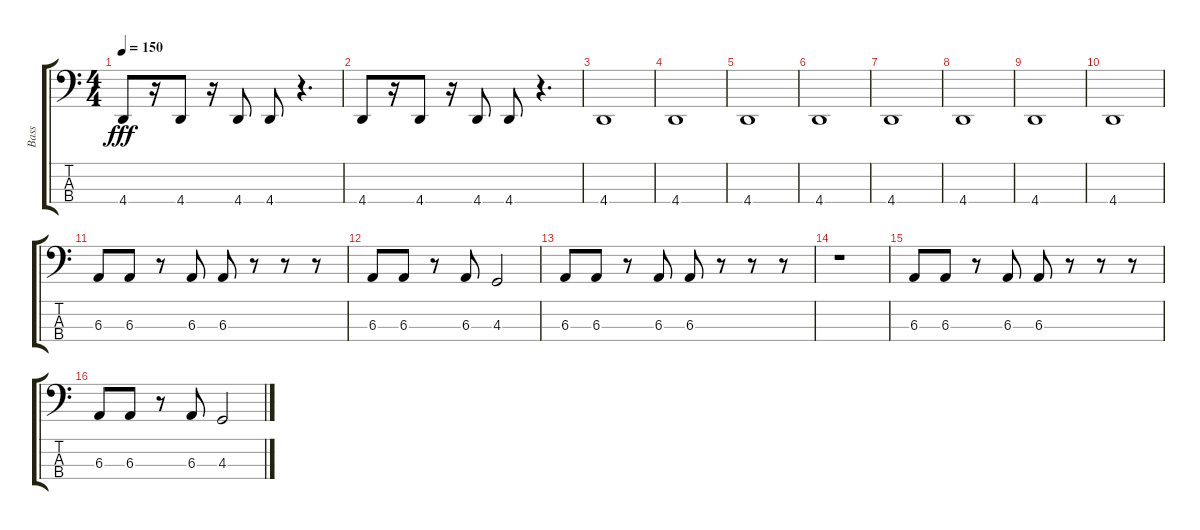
\track ("Bass" "Bass") {instrument electricbassfinger}
\staff {score tabs}
\tuning (Db2 Ab1 Eb1 Bb0) {hide}
\ts (4 4)
\tempo 150
\clef f4
\ks c
4.4.8{dy fff} r.16 4.4.8 r.16 4.4.8 4.4.8 r.4{d} |
4.4.8 r.16 4.4.8 r.16 4.4.8 4.4.8 r.4{d} |
4.4.1 |
4.4.1 |
4.4.1 |
4.4.1 |
4.4.1 |
4.4.1 |
4.4.1 |
4.4.1 |
6.3.8 6.3.8 r.8 6.3.8 6.3.8 r.8 r.8 r.8 |
6.3.8 6.3.8 r.8 6.3.8 4.3.2 |
6.3.8 6.3.8 r.8 6.3.8 6.3.8 r.8 r.8 r.8 |
r.1 |
6.3.8 6.3.8 r.8 6.3.8 6.3.8 r.8 r.8 r.8 |
6.3.8 6.3.8 r.8 6.3.8 4.3.2
